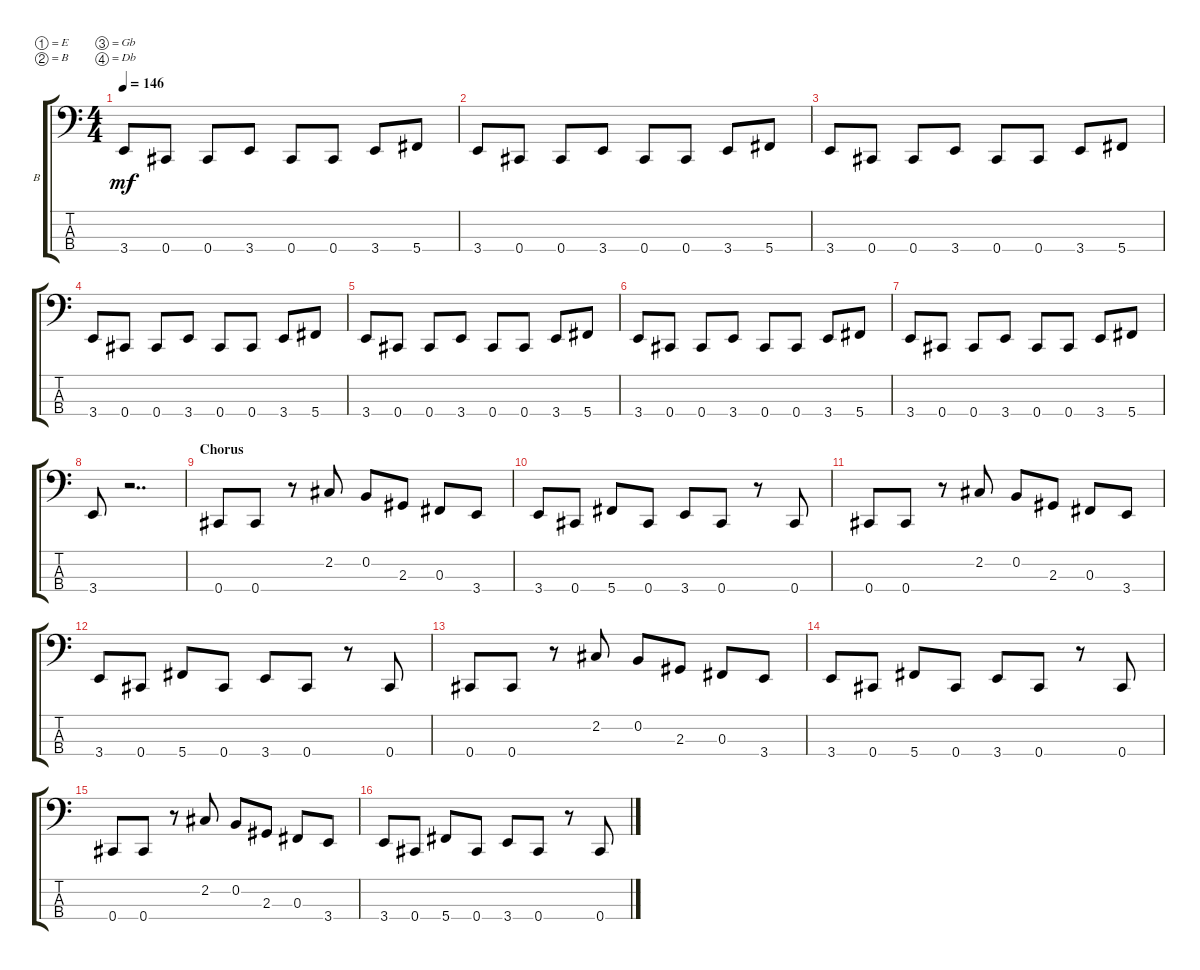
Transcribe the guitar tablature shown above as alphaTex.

\defaultSystemsLayout 4
\bracketExtendMode groupsimilarinstruments
\firstSystemTrackNameOrientation horizontal
\otherSystemsTrackNameOrientation horizontal
\track ("Bass" "B") {instrument electricbassfinger}
\staff {score tabs}
\tuning (E2 B1 Gb1 Db1)
\ts (4 4)
\tempo 146
\clef f4
\ks c
3.4.8{dy mf} 0.4.8 0.4.8 3.4.8 0.4.8 0.4.8 3.4.8 5.4.8 |
3.4.8 0.4.8 0.4.8 3.4.8 0.4.8 0.4.8 3.4.8 5.4.8 |
3.4.8 0.4.8 0.4.8 3.4.8 0.4.8 0.4.8 3.4.8 5.4.8 |
3.4.8 0.4.8 0.4.8 3.4.8 0.4.8 0.4.8 3.4.8 5.4.8 |
3.4.8 0.4.8 0.4.8 3.4.8 0.4.8 0.4.8 3.4.8 5.4.8 |
3.4.8 0.4.8 0.4.8 3.4.8 0.4.8 0.4.8 3.4.8 5.4.8 |
3.4.8 0.4.8 0.4.8 3.4.8 0.4.8 0.4.8 3.4.8 5.4.8 |
3.4.8 r.2{dd} |
\section ("" "Chorus")
0.4.8 0.4.8 r.8 2.2.8 0.2.8 2.3.8 0.3.8 3.4.8 |
3.4.8 0.4.8 5.4.8 0.4.8 3.4.8 0.4.8 r.8 0.4.8 |
0.4.8 0.4.8 r.8 2.2.8 0.2.8 2.3.8 0.3.8 3.4.8 |
3.4.8 0.4.8 5.4.8 0.4.8 3.4.8 0.4.8 r.8 0.4.8 |
0.4.8 0.4.8 r.8 2.2.8 0.2.8 2.3.8 0.3.8 3.4.8 |
3.4.8 0.4.8 5.4.8 0.4.8 3.4.8 0.4.8 r.8 0.4.8 |
0.4.8 0.4.8 r.8 2.2.8 0.2.8 2.3.8 0.3.8 3.4.8 |
3.4.8 0.4.8 5.4.8 0.4.8 3.4.8 0.4.8 r.8 0.4.8
